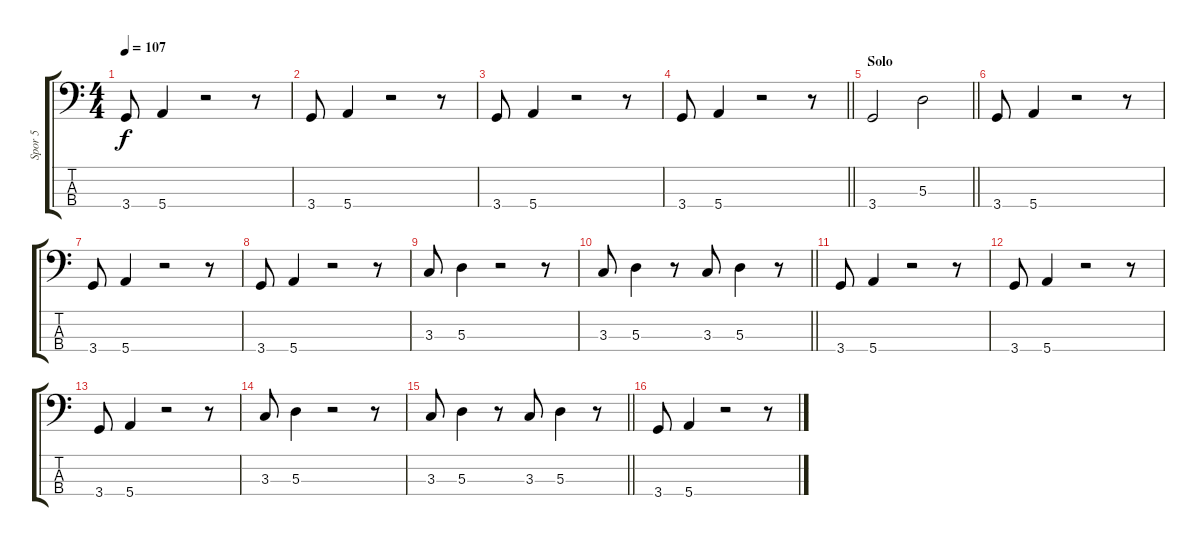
\track ("Spor 5" "Spor 5") {instrument electricbassfinger}
\staff {score tabs}
\tuning (G2 D2 A1 E1) {hide}
\ts (4 4)
\tempo 107
\clef f4
\ks c
3.4.8{dy f} 5.4.4 r.2 r.8 |
3.4.8 5.4.4 r.2 r.8 |
3.4.8 5.4.4 r.2 r.8 |
\barLineRight lightlight
3.4.8 5.4.4 r.2 r.8 |
\section ("" "Solo")
\barLineRight lightlight
3.4.2 5.3.2 |
3.4.8 5.4.4 r.2 r.8 |
3.4.8 5.4.4 r.2 r.8 |
3.4.8 5.4.4 r.2 r.8 |
3.3.8 5.3.4 r.2 r.8 |
\barLineRight lightlight
3.3.8 5.3.4 r.8 3.3.8 5.3.4 r.8 |
3.4.8 5.4.4 r.2 r.8 |
3.4.8 5.4.4 r.2 r.8 |
3.4.8 5.4.4 r.2 r.8 |
3.3.8 5.3.4 r.2 r.8 |
\barLineRight lightlight
3.3.8 5.3.4 r.8 3.3.8 5.3.4 r.8 |
3.4.8 5.4.4 r.2 r.8
